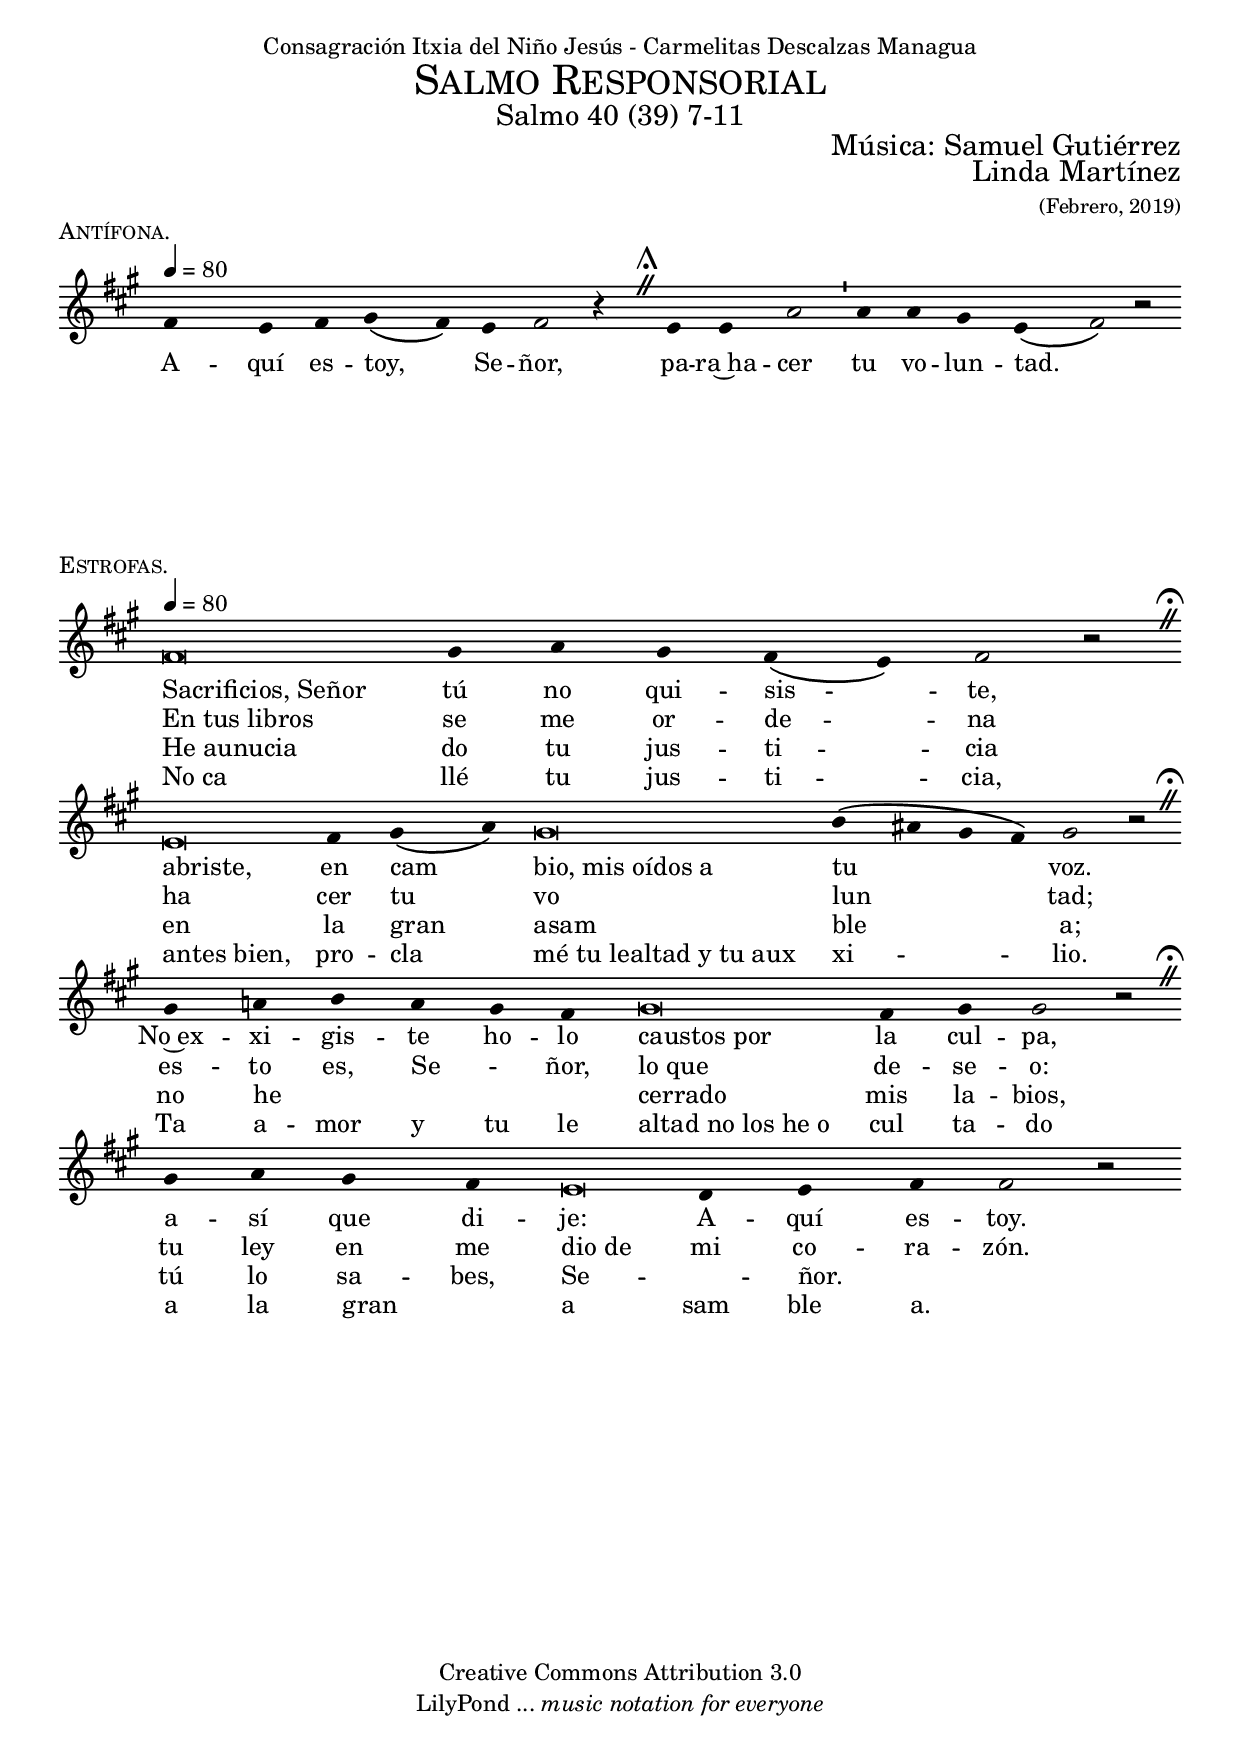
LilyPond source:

% ****************************************************************
%	Salmo responsorial - Melodia vaticana
%	by serach.sam@
% ****************************************************************
\language "espanol"
\version "2.19.82"

% --- includes
\include "gregorian.ly"

%#(set-global-staff-size 18.5)


% --- Cabecera
\markup { \fill-line { \center-column { \fontsize #5 \smallCaps "Salmo Responsorial" \fontsize #2 "Salmo 40 (39) 7-11" } } }
\markup { \fill-line { " " \fontsize #2 "Música: Samuel Gutiérrez"  } }
\markup { \fill-line { " " \right-column { \fontsize #2 "Linda Martínez" \small "(Febrero, 2019)" } } }
\header {
    dedication = "Consagración Itxia del Niño Jesús - Carmelitas Descalzas Managua"
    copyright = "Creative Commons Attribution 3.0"
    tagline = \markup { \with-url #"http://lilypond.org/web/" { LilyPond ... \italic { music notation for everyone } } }
    breakbefore = ##t
}

% --- Musica

% --- Antifona
melody_antifona = \relative do' {
  \tempo 4 = 80
  \key la \major
  \set Score.timing = ##f
  fas4 mi4 fas4 sols4( fas4) mi4 fas2 r4 \divisioMaior
  mi4 mi4 la2 \divisioMinima la4 la4 sols4 mi4( fas2) r2 \finalis \break
  s32
}
letter_antifona = \lyricmode {
  A -- quí es -- toy, Se -- ñor, pa -- ra~ha -- cer tu vo -- lun -- tad.
}
% --- acordes
harmony_antifona = \new ChordNames { 
    \chordmode { 
        \italianChords
        
    }
}

% --- Antifona
\score {
<<
    \new ChoirStaff <<
        \new Voice = "antifona" <<
            \set Staff.midiInstrument = #"choir aahs"
            \melody_antifona
        >>
        \new Lyrics = "antifona" \lyricsto antifona \letter_antifona
    >>
>>
    \midi { }
    \layout {
      \context {
    \Staff \RemoveEmptyStaves
    % To use the setting globally, uncomment the following line:
    % \override VerticalAxisGroup.remove-first = ##t
  }
      \context {
        \Staff
        \remove "Time_signature_engraver"
        \remove "Bar_engraver"
        \hide Stem
      }
      \context {
        \Voice
        \override Stem.length = #0
      }
      \context {
        \Score
        barAlways = ##t
      }
    }
    \header {
      piece = \markup {\smallCaps "Antífona."}
    }
}


% --- Estrofa
melody_stanza = \relative do' {
  \tempo 4 = 80
  \key la \major
  \set Score.timing = ##f
  fas\breve sols4 la4 sols4 fas4( mi4) fas2 r2 \divisioMaxima \break
  mi\breve fas4 sols4( la4) sols\breve si4( las4 sols4 fas4) sols2 r2\divisioMaxima \break
  sols4 la4 si4 la4 sols4 fas4 sols\breve fas4 sols4 sols2 r2\divisioMaxima \break
  sols4 la4 sols4 fas4 mi\breve re4 mi4 fas4 fas2 r2\finalis \break
  s32-"R."
}
letter_stanza_uno = \lyricmode {
  \once \override LyricText.self-alignment-X = #LEFT
  "Sacrificios, Señor" tú no qui -- sis -- te,
  \once \override LyricText.self-alignment-X = #LEFT
  "abriste," en cam
  \once \override LyricText.self-alignment-X = #LEFT
  "bio, mis oídos a" tu voz.
  No~ex -- xi -- gis -- te ho -- lo 
  \once \override LyricText.self-alignment-X = #LEFT
  "caustos por" la cul -- pa,
  a -- sí que di -- je: A -- quí es -- toy.
}

letter_stanza_dos = \lyricmode {
  \once \override LyricText.self-alignment-X = #LEFT
  "En tus libros" se me or -- de -- na
  \once \override LyricText.self-alignment-X = #LEFT
  "ha" cer tu
  \once \override LyricText.self-alignment-X = #LEFT
  "vo" lun tad;
  es -- to es, Se _ -- ñor,
  \once \override LyricText.self-alignment-X = #LEFT
  "lo que" de -- se -- o:
  tu ley en me
  \once \override LyricText.self-alignment-X = #LEFT
  "dio de" mi co -- ra -- zón.
}

letter_stanza_tres = \lyricmode {
  \once \override LyricText.self-alignment-X = #LEFT
  "He aunucia" do tu jus -- ti -- cia
  \once \override LyricText.self-alignment-X = #LEFT
  "en" la gran
  \once \override LyricText.self-alignment-X = #LEFT
  "asam" ble a;
  no he _ _ _ _
  \once \override LyricText.self-alignment-X = #LEFT
  "cerrado" mis la -- bios,
  tú lo sa -- bes,
  \once \override LyricText.self-alignment-X = #LEFT
  "Se" _ -- ñor. _
}

letter_stanza_cuatro = \lyricmode {
  \once \override LyricText.self-alignment-X = #LEFT
  "No ca" llé tu jus -- ti -- cia,
  \once \override LyricText.self-alignment-X = #LEFT
  "antes bien," pro -- cla
  \once \override LyricText.self-alignment-X = #LEFT
  "mé tu lealtad y tu aux" xi -- lio.
  Ta a -- mor y tu le 
  \once \override LyricText.self-alignment-X = #LEFT
  "altad no los he o" cul ta -- do
  a la gran _
  \once \override LyricText.self-alignment-X = #LEFT
  "a" sam ble a. _
}

% --- acordes
harmony_stanza = \new ChordNames { 
  \chordmode { 
    \italianChords
  }
}

% --- Estrofa
\score {
<<
    \new ChoirStaff <<
        \new Voice = "stanza" <<
            \set Staff.midiInstrument = #"choir aahs"
            \melody_stanza
        >>
        \new Lyrics = "primera" \lyricsto stanza \letter_stanza_uno
        \new Lyrics = "segunda" \lyricsto stanza \letter_stanza_dos
        \new Lyrics = "tercera" \lyricsto stanza \letter_stanza_tres
        \new Lyrics = "cuarta" \lyricsto stanza \letter_stanza_cuatro
    >>
>>
    \midi { }
    \layout {
      ragged-right = ##f
      \context {
        \Staff
        \remove "Time_signature_engraver"
        \remove "Bar_engraver"
        \hide Stem
      }
      \context {
        \Voice
        \override Stem.length = #0
      }
      \context {
        \Score
        barAlways = ##t
      }
      \context {
    \Staff \RemoveEmptyStaves
    % To use the setting globally, uncomment the following line:
    % \override VerticalAxisGroup.remove-first = ##t
  }
    }
    \header {
      piece = \markup {\smallCaps "Estrofas."}
    }
}


% --- Papel
\paper{
  #(set-default-paper-size "letter")
}